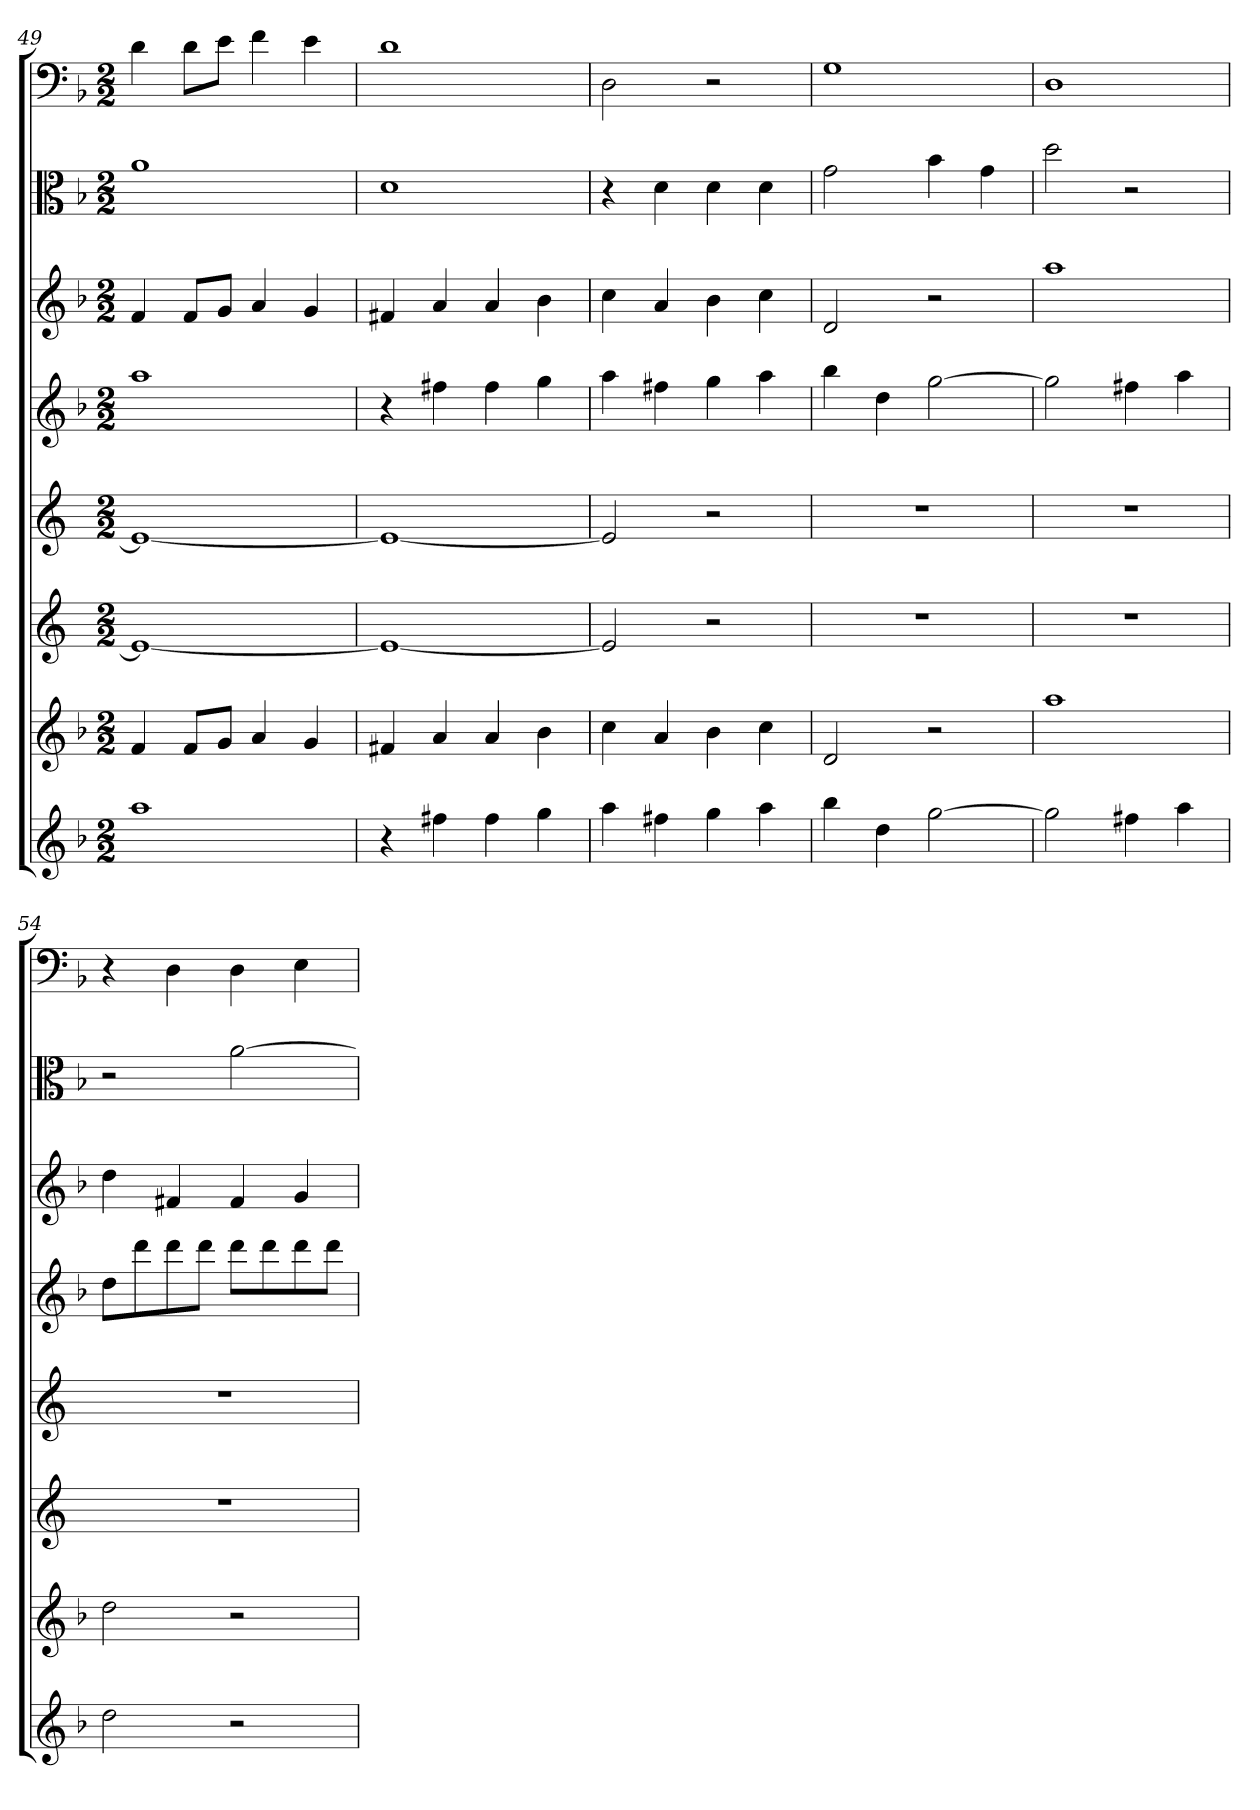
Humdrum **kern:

**kern	**kern	**kern	**kern	**kern	**kern	**kern	**kern
*part8	*part7	*part6	*part5	*part4	*part3	*part2	*part1
*staff8	*staff7	*staff6	*staff5	*staff4	*staff3	*staff2	*staff1
*	*	*	*	*	*	*clefC3	*clefF4
*k[b-]	*k[b-]	*k[]	*k[]	*k[b-]	*k[b-]	*k[b-]	*k[b-]
*F:	*F:	*	*	*F:	*F:	*F:	*F:
*M2/2	*M2/2	*M2/2	*M2/2	*M2/2	*M2/2	*M2/2	*M2/2
=49	=49	=49	=49	=49	=49	=49	=49
1aa	4f	1e_	1e_	1aa	4f	1a	4d
.	8fL	.	.	.	8fL	.	8d\L
.	8gJ	.	.	.	8gJ	.	8e\J
.	4a	.	.	.	4a	.	4f
.	4g	.	.	.	4g	.	4e
=50	=50	=50	=50	=50	=50	=50	=50
4r	4f#X	1e_	1e_	4r	4f#X	1d	1d
4ff#X	4a	.	.	4ff#X	4a	.	.
4ff#	4a	.	.	4ff#	4a	.	.
4gg	4b-	.	.	4gg	4b-	.	.
=51	=51	=51	=51	=51	=51	=51	=51
4aa	4cc	2e]	2e]	4aa	4cc	4r	2D
4ff#X	4a	.	.	4ff#X	4a	4d	.
4gg	4b-	2r	2r	4gg	4b-	4d	2r
4aa	4cc	.	.	4aa	4cc	4d	.
=52	=52	=52	=52	=52	=52	=52	=52
4bb-	2d	1r	1r	4bb-	2d	2g	1G
4dd	.	.	.	4dd	.	.	.
[2gg	2r	.	.	[2gg	2r	4b-	.
.	.	.	.	.	.	4g	.
=53	=53	=53	=53	=53	=53	=53	=53
2gg]	1aa	1r	1r	2gg]	1aa	2dd	1D
4ff#X	.	.	.	4ff#X	.	2r	.
4aa	.	.	.	4aa	.	.	.
=54	=54	=54	=54	=54	=54	=54	=54
2dd	2dd	1r	1r	8ddL	4dd	2r	4r
.	.	.	.	8ddd	.	.	.
.	.	.	.	8ddd	4f#X	.	4D
.	.	.	.	8dddJ	.	.	.
2r	2r	.	.	8dddL	4f#	[2a	4D
.	.	.	.	8ddd	.	.	.
.	.	.	.	8ddd	4g	.	4E
.	.	.	.	8dddJ	.	.	.
=	=	=	=	=	=	=	=
*-	*-	*-	*-	*-	*-	*-	*-
